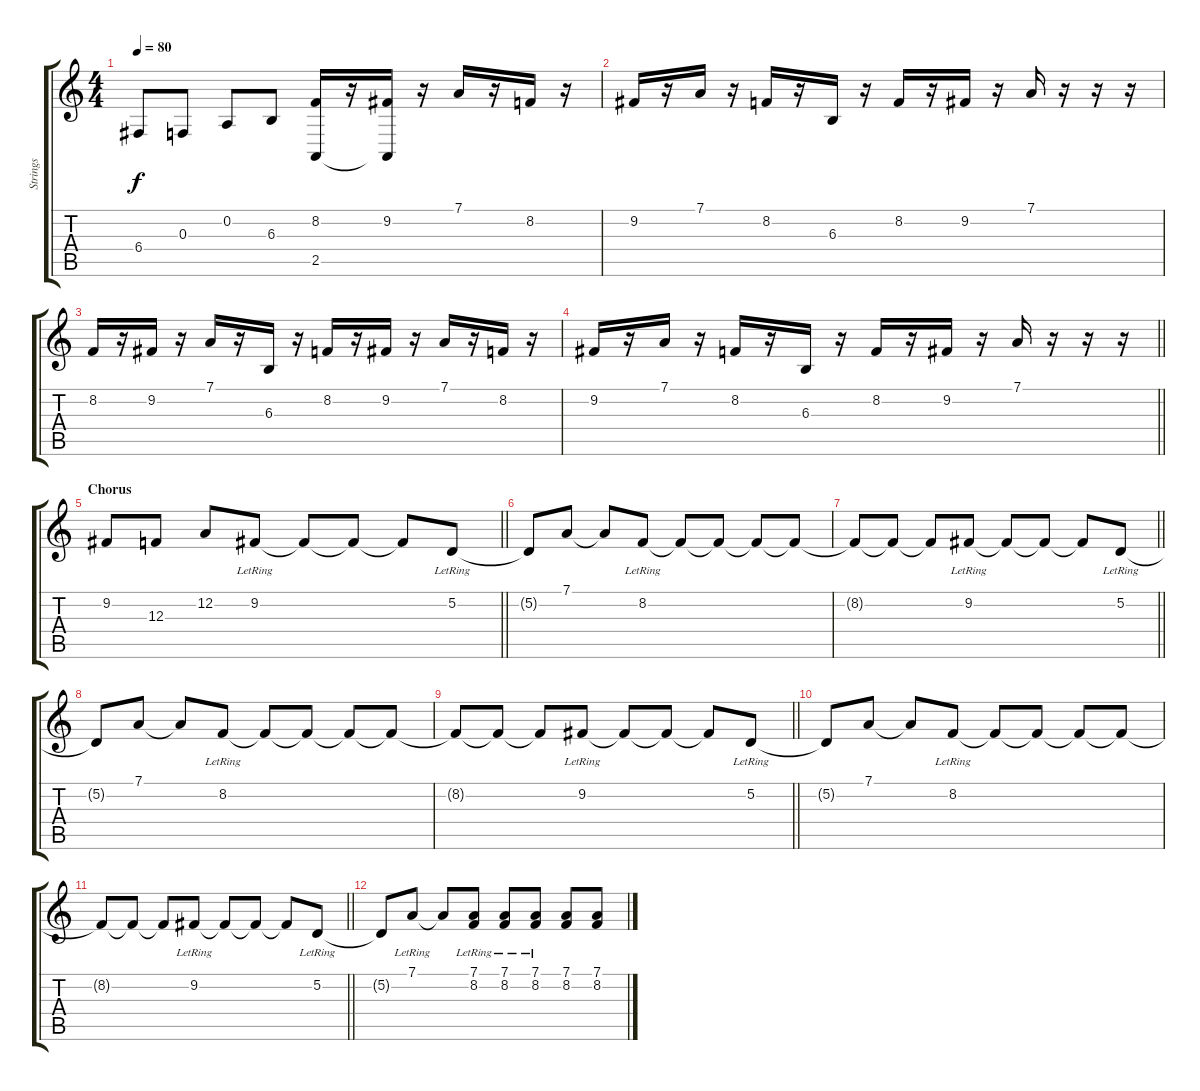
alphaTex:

\track ("Strings" "Strings") {instrument tremolostrings}
\staff {score tabs}
\tuning (D4 A3 F3 C3 G2 D2) {hide}
\ts (4 4)
\tempo 80
\clef g2
\ks c
6.4.8{dy f} 0.3.8 0.2.8 6.3.8 (8.2 2.5{t}).16 r.16 (9.2 2.5{t}).16 r.16 7.1.16 r.16 8.2.16 r.16 |
9.2.16 r.16 7.1.16 r.16 8.2.16 r.16 6.3.16 r.16 8.2.16 r.16 9.2.16 r.16 7.1.16 r.16 r.16 r.16 |
8.2.16 r.16 9.2.16 r.16 7.1.16 r.16 6.3.16 r.16 8.2.16 r.16 9.2.16 r.16 7.1.16 r.16 8.2.16 r.16 |
\barLineRight lightlight
9.2.16 r.16 7.1.16 r.16 8.2.16 r.16 6.3.16 r.16 8.2.16 r.16 9.2.16 r.16 7.1.16 r.16 r.16 r.16 |
\section ("" "Chorus")
\barLineRight lightlight
9.2.8 12.3.8 12.2.8 9.2{lr}.8 9.2{t}.8 9.2{t}.8 9.2{t}.8 5.2{lr}.8 |
5.2{t}.8 7.1.8 7.1{t}.8 8.2{lr}.8 8.2{t}.8 8.2{t}.8 8.2{t}.8 8.2{t}.8 |
\barLineRight lightlight
8.2{t}.8 8.2{t}.8 8.2{t}.8 9.2{lr}.8 9.2{t}.8 9.2{t}.8 9.2{t}.8 5.2{lr}.8 |
5.2{t}.8 7.1.8 7.1{t}.8 8.2{lr}.8 8.2{t}.8 8.2{t}.8 8.2{t}.8 8.2{t}.8 |
\barLineRight lightlight
8.2{t}.8 8.2{t}.8 8.2{t}.8 9.2{lr}.8 9.2{t}.8 9.2{t}.8 9.2{t}.8 5.2{lr}.8 |
5.2{t}.8 7.1.8 7.1{t}.8 8.2{lr}.8 8.2{t}.8 8.2{t}.8 8.2{t}.8 8.2{t}.8 |
\barLineRight lightlight
8.2{t}.8 8.2{t}.8 8.2{t}.8 9.2{lr}.8 9.2{t}.8 9.2{t}.8 9.2{t}.8 5.2{lr}.8 |
5.2{t}.8 7.1{lr}.8 7.1{t}.8 (7.1{lr} 8.2{lr}).8 (7.1{lr} 8.2{lr}).8 (7.1{lr} 8.2{lr}).8 (7.1 8.2).8 (7.1 8.2).8
